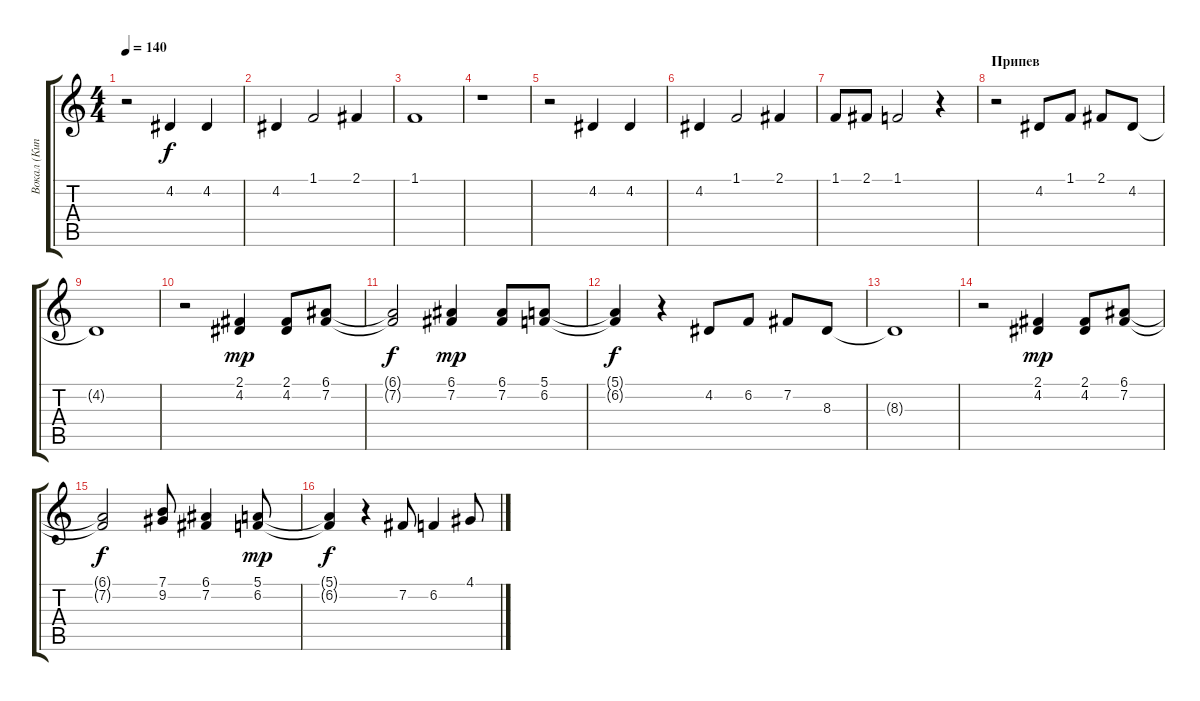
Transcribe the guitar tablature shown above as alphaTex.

\track ("Вокал (Кипелов)" "Вокал (Кип") {instrument lead6voice}
\staff {score tabs}
\tuning (E4 B3 G3 D3 A2 E2) {hide}
\ts (4 4)
\tempo 140
\clef g2
\ks c
r.2{dy f} 4.2.4 4.2.4 |
4.2.4 1.1.2 2.1.4 |
1.1.1 |
r.1 |
r.2 4.2.4 4.2.4 |
4.2.4 1.1.2 2.1.4 |
1.1.8 2.1.8 1.1.2 r.4 |
\section ("" "Припев")
r.2 4.2.8 1.1.8 2.1.8 4.2.8 |
4.2{t}.1 |
r.2 (2.1 4.2).4{dy mp} (2.1 4.2).8 (6.1 7.2).8 |
(6.1{t} 7.2{t}).2{dy f} (6.1 7.2).4{dy mp} (6.1 7.2).8 (5.1 6.2).8 |
(5.1{t} 6.2{t}).4{dy f} r.4 4.2.8 6.2.8 7.2.8 8.3.8 |
8.3{t}.1 |
r.2 (2.1 4.2).4{dy mp} (2.1 4.2).8 (6.1 7.2).8 |
(6.1{t} 7.2{t}).2{dy f} (7.1 9.2).8 (6.1 7.2).4 (5.1 6.2).8{dy mp} |
(5.1{t} 6.2{t}).4{dy f} r.4 7.2.8 6.2.4 4.1.8
